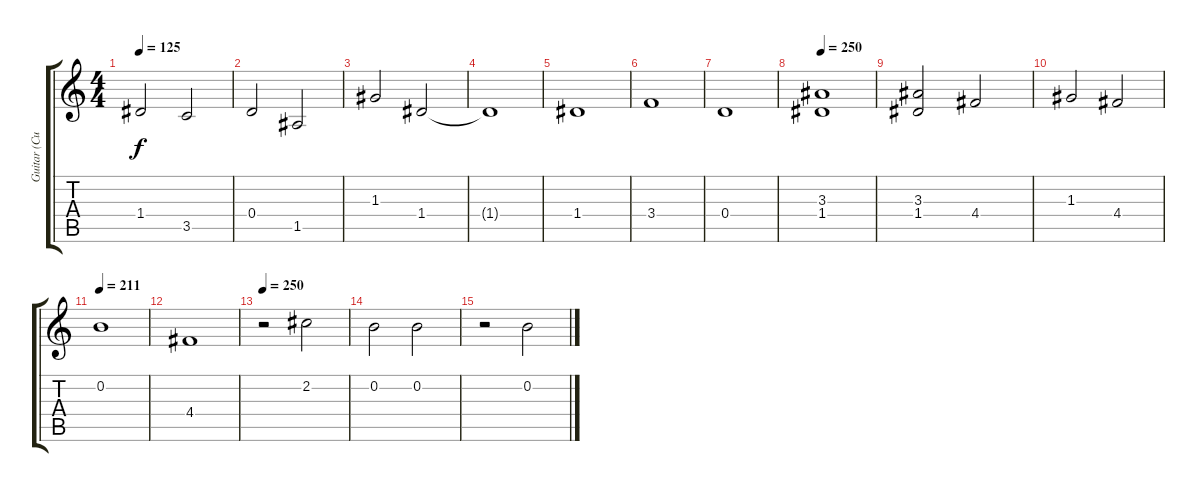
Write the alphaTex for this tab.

\track ("Guitar (Custom Added)" "Guitar (Cu") {instrument distortionguitar}
\staff {score tabs}
\tuning (E4 B3 G3 D3 A2 E2) {hide}
\ts (4 4)
\tempo 125
\clef g2
\ks c
1.4.2{dy f} 3.5.2 |
0.4.2 1.5.2 |
1.3.2 1.4.2 |
1.4{t}.1 |
1.4.1 |
3.4.1 |
0.4.1 |
\tempo 250
(3.3 1.4).1 |
(3.3 1.4).2 4.4.2 |
1.3.2 4.4.2 |
\tempo 211
0.2.1 |
4.4.1 |
\tempo 250
r.2 2.2.2 |
0.2.2 0.2.2 |
r.2 0.2.2
